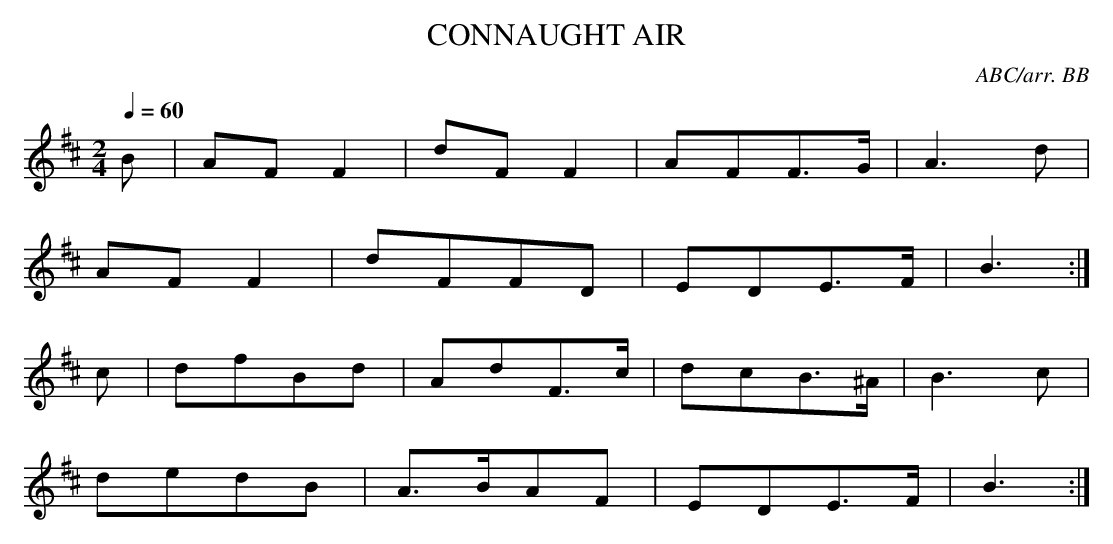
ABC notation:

X:1
T:CONNAUGHT AIR
C:ABC/arr. BB
L:1/8
have simplified just a bit! (You're welcome.)
M:2/4
Q:1/4=60
K:D
B|AFF2|dFF2|AFF>G|A3d|
AFF2|dFFD|EDE>F|B3:|
c|dfBd|AdF>c|dcB>^A|B3c|
dedB|A>BAF|EDE>F|B3:|
